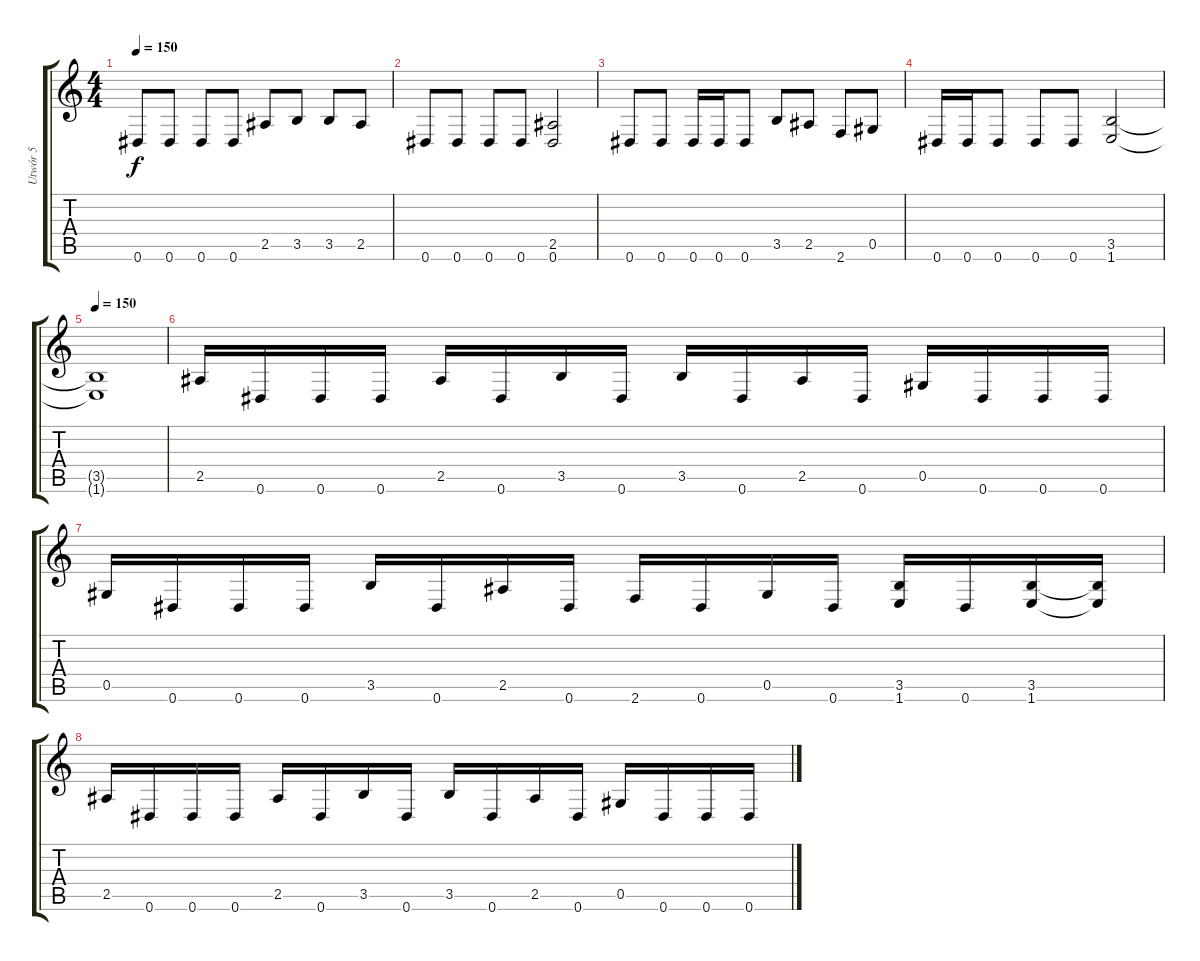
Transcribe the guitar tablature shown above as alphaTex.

\track ("Utwór 5" "Utwór 5") {instrument distortionguitar}
\staff {score tabs}
\tuning (Eb4 Bb3 Gb3 Db3 Ab2 Eb2) {hide}
\ts (4 4)
\tempo 150
\clef g2
\ks c
0.6.8{dy f} 0.6.8 0.6.8 0.6.8 2.5.8 3.5.8 3.5.8 2.5.8 |
0.6.8 0.6.8 0.6.8 0.6.8 (2.5 0.6).2 |
0.6.8 0.6.8 0.6.16 0.6.16 0.6.8 3.5.8 2.5.8 2.6.8 0.5.8 |
0.6.16 0.6.16 0.6.8 0.6.8 0.6.8 (3.5 1.6).2 |
\tempo 150
(3.5{t} 1.6{t}).1 |
2.5.16 0.6.16 0.6.16 0.6.16 2.5.16 0.6.16 3.5.16 0.6.16 3.5.16 0.6.16 2.5.16 0.6.16 0.5.16 0.6.16 0.6.16 0.6.16 |
0.5.16 0.6.16 0.6.16 0.6.16 3.5.16 0.6.16 2.5.16 0.6.16 2.6.16 0.6.16 0.5.16 0.6.16 (3.5 1.6).16 0.6.16 (3.5 1.6).16 (3.5{t} 1.6{t}).16 |
2.5.16 0.6.16 0.6.16 0.6.16 2.5.16 0.6.16 3.5.16 0.6.16 3.5.16 0.6.16 2.5.16 0.6.16 0.5.16 0.6.16 0.6.16 0.6.16
